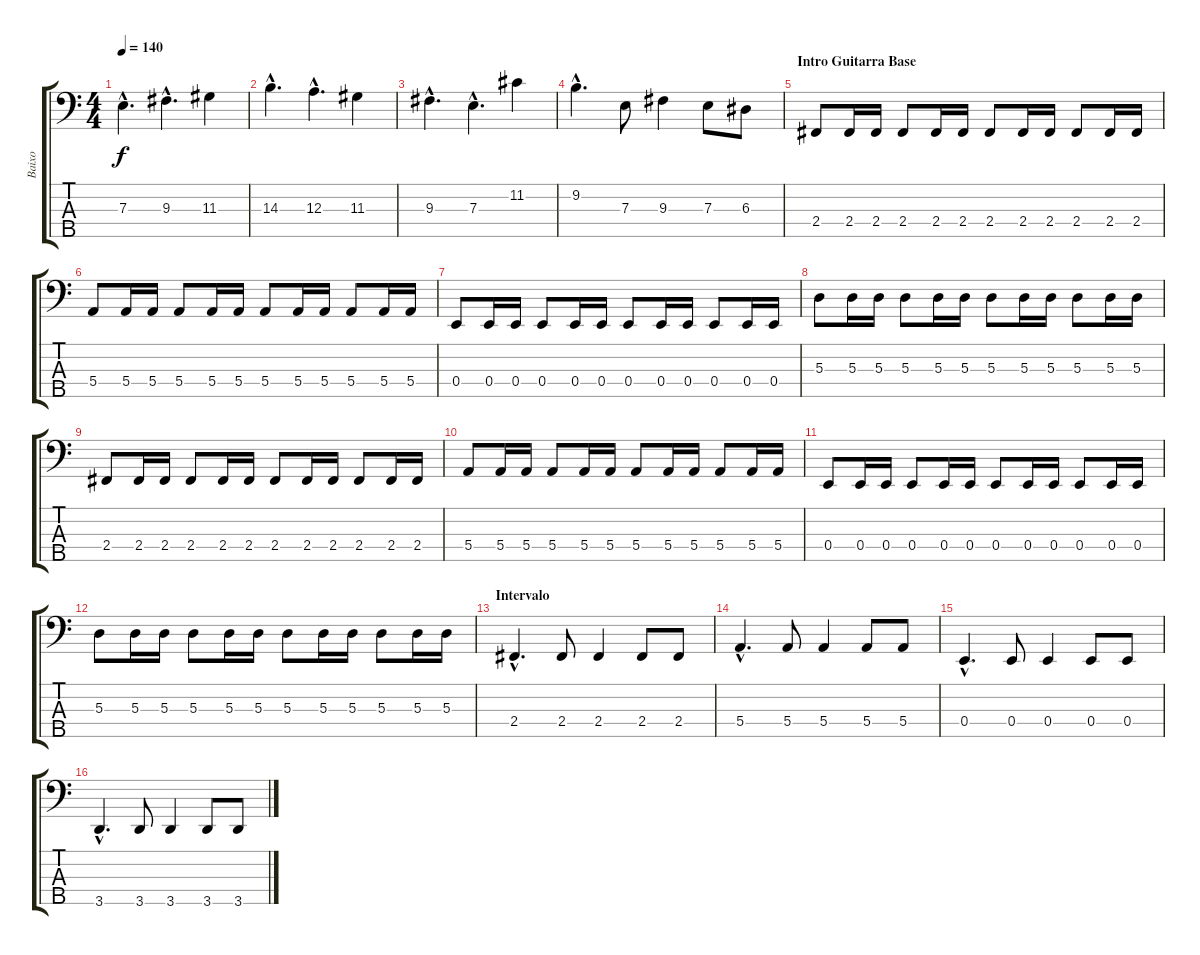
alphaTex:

\track ("Baixo" "Baixo") {instrument electricbassfinger}
\staff {score tabs}
\tuning (G2 D2 A1 E1 B0) {hide}
\ts (4 4)
\tempo 140
\clef f4
\ks c
7.3{hac}.4{d dy f} 9.3{hac}.4{d} 11.3.4 |
14.3{hac}.4{d} 12.3{hac}.4{d} 11.3.4 |
9.3{hac}.4{d} 7.3{hac}.4{d} 11.2.4 |
9.2{hac}.4{d} 7.3.8 9.3.4 7.3.8 6.3.8 |
\section ("" "Intro Guitarra Base")
2.4.8 2.4.16 2.4.16 2.4.8 2.4.16 2.4.16 2.4.8 2.4.16 2.4.16 2.4.8 2.4.16 2.4.16 |
5.4.8 5.4.16 5.4.16 5.4.8 5.4.16 5.4.16 5.4.8 5.4.16 5.4.16 5.4.8 5.4.16 5.4.16 |
0.4.8 0.4.16 0.4.16 0.4.8 0.4.16 0.4.16 0.4.8 0.4.16 0.4.16 0.4.8 0.4.16 0.4.16 |
5.3.8 5.3.16 5.3.16 5.3.8 5.3.16 5.3.16 5.3.8 5.3.16 5.3.16 5.3.8 5.3.16 5.3.16 |
2.4.8 2.4.16 2.4.16 2.4.8 2.4.16 2.4.16 2.4.8 2.4.16 2.4.16 2.4.8 2.4.16 2.4.16 |
5.4.8 5.4.16 5.4.16 5.4.8 5.4.16 5.4.16 5.4.8 5.4.16 5.4.16 5.4.8 5.4.16 5.4.16 |
0.4.8 0.4.16 0.4.16 0.4.8 0.4.16 0.4.16 0.4.8 0.4.16 0.4.16 0.4.8 0.4.16 0.4.16 |
5.3.8 5.3.16 5.3.16 5.3.8 5.3.16 5.3.16 5.3.8 5.3.16 5.3.16 5.3.8 5.3.16 5.3.16 |
\section ("" "Intervalo")
2.4{hac}.4{d} 2.4.8 2.4.4 2.4.8 2.4.8 |
5.4{hac}.4{d} 5.4.8 5.4.4 5.4.8 5.4.8 |
0.4{hac}.4{d} 0.4.8 0.4.4 0.4.8 0.4.8 |
3.5{hac}.4{d} 3.5.8 3.5.4 3.5.8 3.5.8
